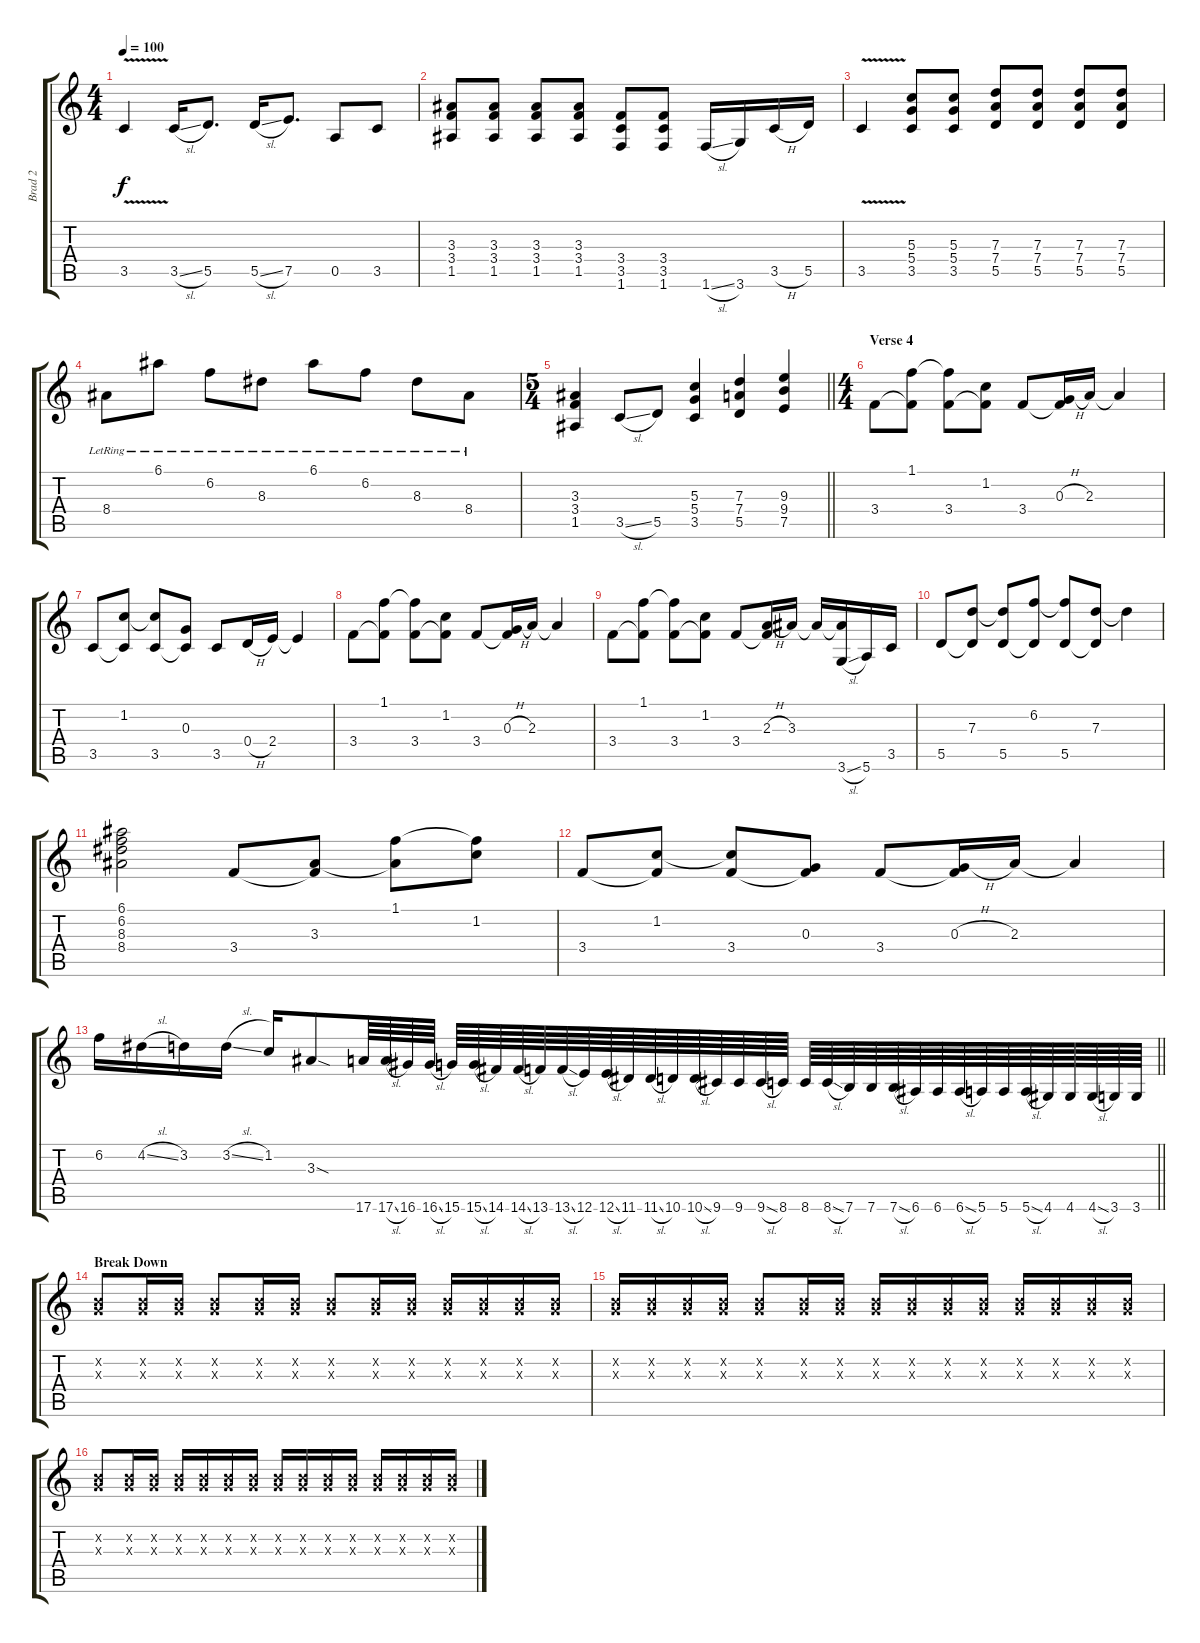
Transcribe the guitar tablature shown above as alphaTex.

\track ("Brad 2" "Brad 2") {instrument overdrivenguitar}
\staff {score tabs}
\tuning (E4 B3 G3 D3 A2 E2) {hide}
\ts (4 4)
\tempo 100
\clef g2
\ks c
3.5{v}.4{dy f} 3.5{sl}.16 5.5.8{d} 5.5{sl}.16 7.5.8{d} 0.5.8 3.5.8 |
(3.3 3.4 1.5).8 (3.3 3.4 1.5).8 (3.3 3.4 1.5).8 (3.3 3.4 1.5).8 (3.4 3.5 1.6).8 (3.4 3.5 1.6).8 1.6{sl}.16 3.6.16 3.5{h}.16 5.5.16 |
3.5{v}.4 (5.3 5.4 3.5).8 (5.3 5.4 3.5).8 (7.3 7.4 5.5).8 (7.3 7.4 5.5).8 (7.3 7.4 5.5).8 (7.3 7.4 5.5).8 |
8.4{lr}.8 6.1{lr}.8 6.2{lr}.8 8.3{lr}.8 6.1{lr}.8 6.2{lr}.8 8.3{lr}.8 8.4{lr}.8 |
\ts (5 4)
\barLineRight lightlight
(3.3 3.4 1.5).4 3.5{sl}.8 5.5.8 (5.3 5.4 3.5).4 (7.3 7.4 5.5).4 (9.3 9.4 7.5).4 |
\ts (4 4)
\section ("" "Verse 4")
3.4.8 (1.1 3.4{t}).8 (1.1{t} 3.4).8 (1.2 3.4{t}).8 3.4.8 (0.3{h} 3.4{t}).16 2.3.16 2.3{t}.4 |
3.5.8 (1.2 3.5{t}).8 (1.2{t} 3.5).8 (0.3 3.5{t}).8 3.5.8 0.4{h}.16 2.4.16 2.4{t}.4 |
3.4.8 (1.1 3.4{t}).8 (1.1{t} 3.4).8 (1.2 3.4{t}).8 3.4.8 (0.3{h} 3.4{t}).16 2.3.16 2.3{t}.4 |
3.4.8 (1.1 3.4{t}).8 (1.1{t} 3.4).8 (1.2 3.4{t}).8 3.4.8 (2.3{h} 3.4{t}).16 3.3.16 3.3{t}.16 (3.3{t} 3.6{sl}).16 5.6.16 3.5.16 |
5.5.8 (7.3 5.5{t}).8 (7.3{t} 5.5).8 (6.2 5.5{t}).8 (6.2{t} 5.5).8 (7.3 5.5{t}).8 7.3{t}.4 |
(6.1 6.2 8.3 8.4).2 3.4.8 (3.3 3.4{t}).8 (1.1 3.3{t}).8 (1.1{t} 1.2).8 |
3.4.8 (1.2 3.4{t}).8 (1.2{t} 3.4).8 (0.3 3.4{t}).8 3.4.8 (0.3{h} 3.4{t}).16 2.3.16 2.3{t}.4 |
\barLineRight lightlight
6.2.16 4.2{sl}.16 3.2.16 3.2{sl}.16 1.2.16 3.3{sod}.8 17.6.64 17.6{sl}.64 16.6.64 16.6{sl}.64 15.6.64 15.6{sl}.64 14.6.64 14.6{sl}.64 13.6.64 13.6{sl}.64 12.6.64 12.6{sl}.64 11.6.64 11.6{sl}.64 10.6.64 10.6{sl}.64 9.6.64 9.6.64 9.6{sl}.64 8.6.64 8.6.64 8.6{sl}.64 7.6.64 7.6.64 7.6{sl}.64 6.6.64 6.6.64 6.6{sl}.64 5.6.64 5.6.64 5.6{sl}.64 4.6.64 4.6.64 4.6{sl}.64 3.6.64 3.6.64 |
\section ("" "Break Down")
(0.2{x} 0.3{x}).8 (0.2{x} 0.3{x}).16 (0.2{x} 0.3{x}).16 (0.2{x} 0.3{x}).8 (0.2{x} 0.3{x}).16 (0.2{x} 0.3{x}).16 (0.2{x} 0.3{x}).8 (0.2{x} 0.3{x}).16 (0.2{x} 0.3{x}).16 (0.2{x} 0.3{x}).16 (0.2{x} 0.3{x}).16 (0.2{x} 0.3{x}).16 (0.2{x} 0.3{x}).16 |
(0.2{x} 0.3{x}).16 (0.2{x} 0.3{x}).16 (0.2{x} 0.3{x}).16 (0.2{x} 0.3{x}).16 (0.2{x} 0.3{x}).8 (0.2{x} 0.3{x}).16 (0.2{x} 0.3{x}).16 (0.2{x} 0.3{x}).16 (0.2{x} 0.3{x}).16 (0.2{x} 0.3{x}).16 (0.2{x} 0.3{x}).16 (0.2{x} 0.3{x}).16 (0.2{x} 0.3{x}).16 (0.2{x} 0.3{x}).16 (0.2{x} 0.3{x}).16 |
(0.2{x} 0.3{x}).8 (0.2{x} 0.3{x}).16 (0.2{x} 0.3{x}).16 (0.2{x} 0.3{x}).16 (0.2{x} 0.3{x}).16 (0.2{x} 0.3{x}).16 (0.2{x} 0.3{x}).16 (0.2{x} 0.3{x}).16 (0.2{x} 0.3{x}).16 (0.2{x} 0.3{x}).16 (0.2{x} 0.3{x}).16 (0.2{x} 0.3{x}).16 (0.2{x} 0.3{x}).16 (0.2{x} 0.3{x}).16 (0.2{x} 0.3{x}).16
